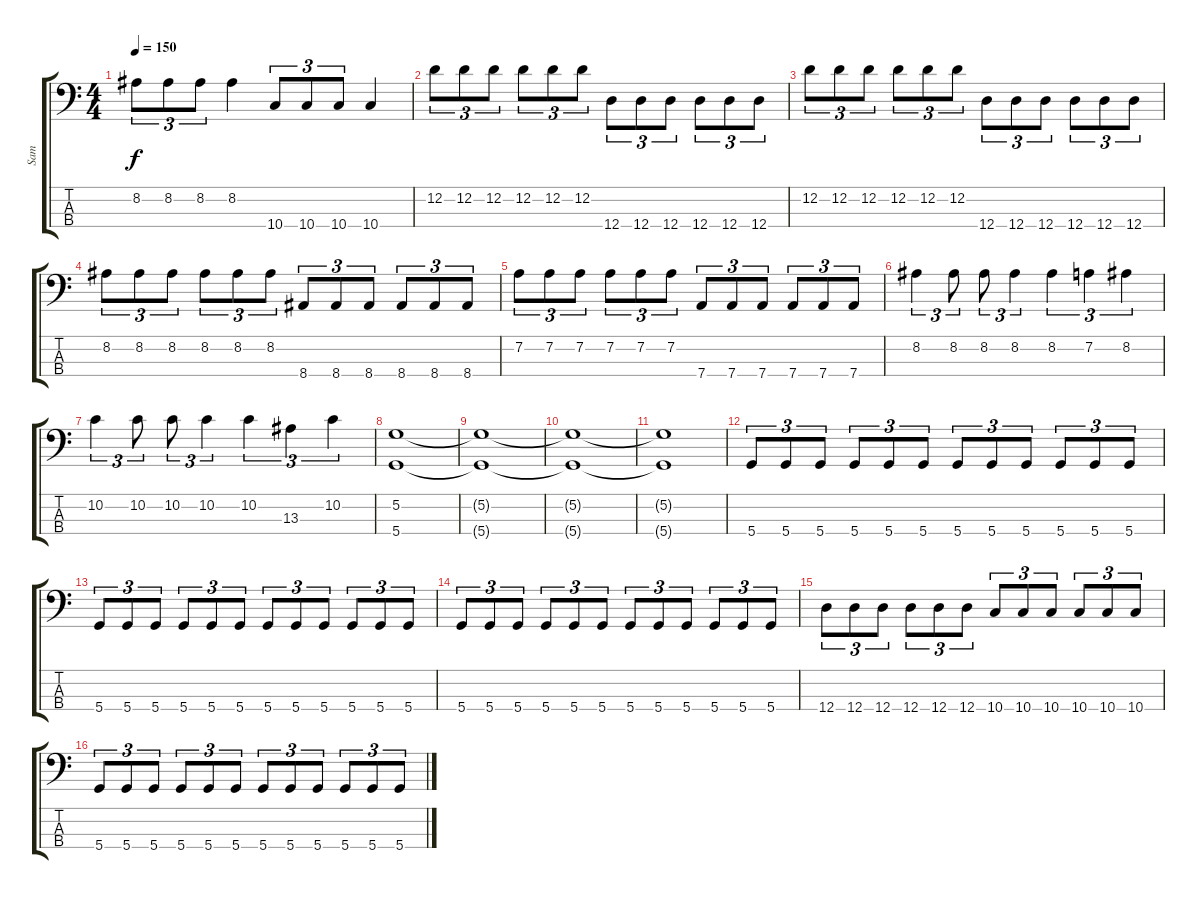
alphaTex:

\track ("Sam" "Sam") {instrument slapbass1}
\staff {score tabs}
\tuning (G2 D2 A1 D1) {hide}
\ts (4 4)
\tempo 150
\clef f4
\ks c
8.2.8{tu (3 2) dy f} 8.2.8{tu (3 2)} 8.2.8{tu (3 2)} 8.2.4 10.4.8{tu (3 2)} 10.4.8{tu (3 2)} 10.4.8{tu (3 2)} 10.4.4 |
12.2.8{tu (3 2)} 12.2.8{tu (3 2)} 12.2.8{tu (3 2)} 12.2.8{tu (3 2)} 12.2.8{tu (3 2)} 12.2.8{tu (3 2)} 12.4.8{tu (3 2)} 12.4.8{tu (3 2)} 12.4.8{tu (3 2)} 12.4.8{tu (3 2)} 12.4.8{tu (3 2)} 12.4.8{tu (3 2)} |
12.2.8{tu (3 2)} 12.2.8{tu (3 2)} 12.2.8{tu (3 2)} 12.2.8{tu (3 2)} 12.2.8{tu (3 2)} 12.2.8{tu (3 2)} 12.4.8{tu (3 2)} 12.4.8{tu (3 2)} 12.4.8{tu (3 2)} 12.4.8{tu (3 2)} 12.4.8{tu (3 2)} 12.4.8{tu (3 2)} |
8.2.8{tu (3 2)} 8.2.8{tu (3 2)} 8.2.8{tu (3 2)} 8.2.8{tu (3 2)} 8.2.8{tu (3 2)} 8.2.8{tu (3 2)} 8.4.8{tu (3 2)} 8.4.8{tu (3 2)} 8.4.8{tu (3 2)} 8.4.8{tu (3 2)} 8.4.8{tu (3 2)} 8.4.8{tu (3 2)} |
7.2.8{tu (3 2)} 7.2.8{tu (3 2)} 7.2.8{tu (3 2)} 7.2.8{tu (3 2)} 7.2.8{tu (3 2)} 7.2.8{tu (3 2)} 7.4.8{tu (3 2)} 7.4.8{tu (3 2)} 7.4.8{tu (3 2)} 7.4.8{tu (3 2)} 7.4.8{tu (3 2)} 7.4.8{tu (3 2)} |
8.2.4{tu (3 2)} 8.2.8{tu (3 2)} 8.2.8{tu (3 2)} 8.2.4{tu (3 2)} 8.2.4{tu (3 2)} 7.2.4{tu (3 2)} 8.2.4{tu (3 2)} |
10.2.4{tu (3 2)} 10.2.8{tu (3 2)} 10.2.8{tu (3 2)} 10.2.4{tu (3 2)} 10.2.4{tu (3 2)} 13.3.4{tu (3 2)} 10.2.4{tu (3 2)} |
(5.2 5.4).1 |
(5.2{t} 5.4{t}).1 |
(5.2{t} 5.4{t}).1 |
(5.2{t} 5.4{t}).1 |
5.4.8{tu (3 2)} 5.4.8{tu (3 2)} 5.4.8{tu (3 2)} 5.4.8{tu (3 2)} 5.4.8{tu (3 2)} 5.4.8{tu (3 2)} 5.4.8{tu (3 2)} 5.4.8{tu (3 2)} 5.4.8{tu (3 2)} 5.4.8{tu (3 2)} 5.4.8{tu (3 2)} 5.4.8{tu (3 2)} |
5.4.8{tu (3 2)} 5.4.8{tu (3 2)} 5.4.8{tu (3 2)} 5.4.8{tu (3 2)} 5.4.8{tu (3 2)} 5.4.8{tu (3 2)} 5.4.8{tu (3 2)} 5.4.8{tu (3 2)} 5.4.8{tu (3 2)} 5.4.8{tu (3 2)} 5.4.8{tu (3 2)} 5.4.8{tu (3 2)} |
5.4.8{tu (3 2)} 5.4.8{tu (3 2)} 5.4.8{tu (3 2)} 5.4.8{tu (3 2)} 5.4.8{tu (3 2)} 5.4.8{tu (3 2)} 5.4.8{tu (3 2)} 5.4.8{tu (3 2)} 5.4.8{tu (3 2)} 5.4.8{tu (3 2)} 5.4.8{tu (3 2)} 5.4.8{tu (3 2)} |
12.4.8{tu (3 2)} 12.4.8{tu (3 2)} 12.4.8{tu (3 2)} 12.4.8{tu (3 2)} 12.4.8{tu (3 2)} 12.4.8{tu (3 2)} 10.4.8{tu (3 2)} 10.4.8{tu (3 2)} 10.4.8{tu (3 2)} 10.4.8{tu (3 2)} 10.4.8{tu (3 2)} 10.4.8{tu (3 2)} |
5.4.8{tu (3 2)} 5.4.8{tu (3 2)} 5.4.8{tu (3 2)} 5.4.8{tu (3 2)} 5.4.8{tu (3 2)} 5.4.8{tu (3 2)} 5.4.8{tu (3 2)} 5.4.8{tu (3 2)} 5.4.8{tu (3 2)} 5.4.8{tu (3 2)} 5.4.8{tu (3 2)} 5.4.8{tu (3 2)}
